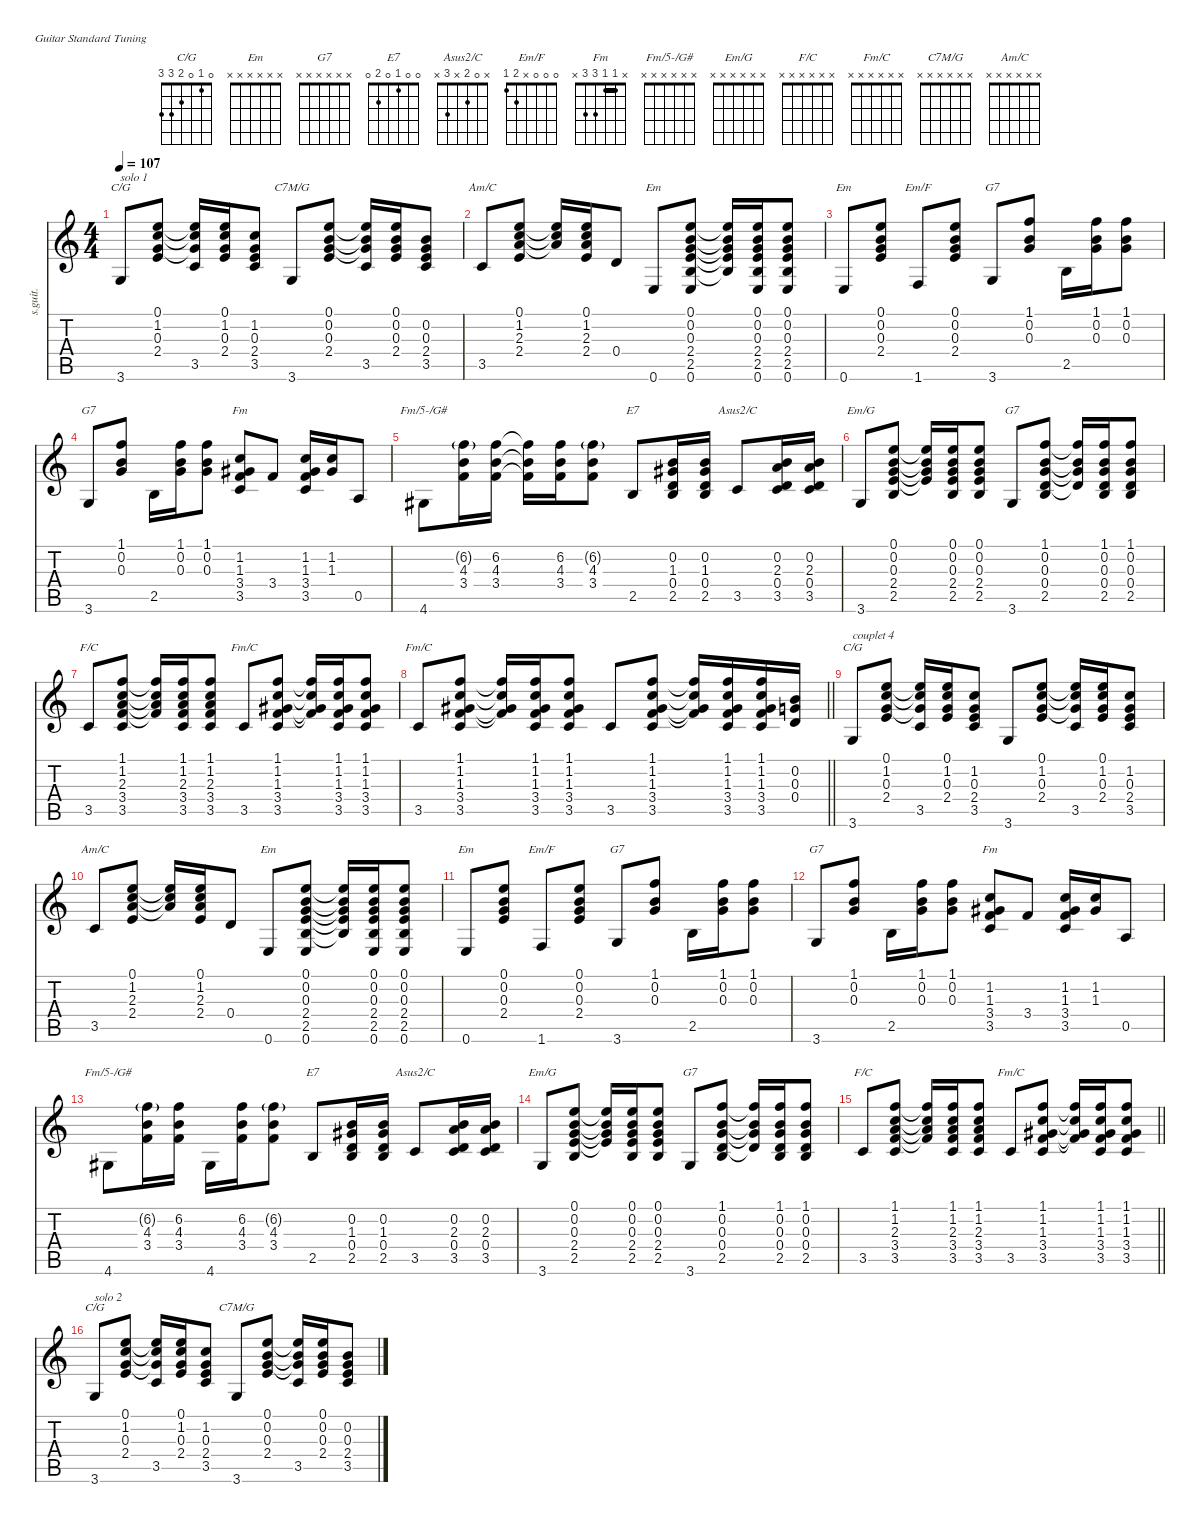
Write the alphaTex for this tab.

\defaultSystemsLayout 4
\hideDynamics
\bracketExtendMode nobrackets
\track ("guitare acoustique" "s.guit.") {instrument acousticguitarsteel}
\staff {score tabs}
\tuning (E4 B3 G3 D3 A2 E2)
\chord ("C/G" 0 1 0 2 3 3)
\chord ("Em" 0 0 0 2 2 0)
\chord ("G7" 1 0 0 0 2 3)
\chord ("E7" 0 0 1 0 2 0)
\chord ("Asus2/C" x 0 2 x 3 x)
\chord ("Em/F" 0 0 0 x 2 1)
\chord ("Fm" x 1 1 3 3 x) {barre 1}
\chord ("Fm/5-/G#" x x x x x x)
\chord ("Em/G" x x x x x x)
\chord ("G7" x x x x x x)
\chord ("F/C" x x x x x x)
\chord ("Fm/C" x x x x x x)
\chord ("C7M/G" x x x x x x)
\chord ("Am/C" x x x x x x)
\chord ("Em" x x x x x x)
\ts (4 4)
\tempo 107
\clef g2
\ks c
3.6.8{ch "C/G" txt "solo 1" dy mf beam Up} (0.1 1.2 0.3 2.4).8{beam Up} (0.1{t} 1.2{t} 0.3{t} 3.5).16{beam Up} (0.1 1.2 0.3 2.4).16{beam Up} (1.2 0.3 2.4 3.5).8{beam Up} 3.6.8{ch "C7M/G" beam Up} (0.1 0.2 0.3 2.4).8{beam Up} (0.1{t} 0.2{t} 0.3{t} 3.5).16{beam Up} (0.1 0.2 0.3 2.4).16{beam Up} (0.2 0.3 2.4 3.5).8{beam Up} |
3.5.8{ch "Am/C" beam Up} (0.1 1.2 2.3 2.4).8{beam Up} (0.1{t} 1.2{t} 2.3{t}).16{beam Up} (0.1 1.2 2.3 2.4).16{beam Up} 0.4.8{beam Up} 0.6.8{ch "Em" beam Up} (0.1 0.2 0.3 2.4 2.5 0.6).8{beam Up} (0.1{t} 0.2{t} 0.3{t} 2.4{t} 2.5{t}).16{beam Up} (0.1 0.2 0.3 2.4 2.5 0.6).16{beam Up} (0.1 0.2 0.3 2.4 2.5 0.6).8{beam Up} |
0.6.8{ch "Em" beam Up} (0.1 0.2 0.3 2.4).8{beam Up} 1.6.8{ch "Em/F" beam Up} (0.1 0.2 0.3 2.4).8{beam Up} 3.6.8{ch "G7" beam Up} (1.1 0.2 0.3).8{beam Up} 2.5.16{beam Down} (1.1 0.2 0.3).16{beam Down} (1.1 0.2 0.3).8{beam Down} |
3.6.8{ch "G7" beam Up} (1.1 0.2 0.3).8{beam Up} 2.5.16{beam Down} (1.1 0.2 0.3).16{beam Down} (1.1 0.2 0.3).8{beam Down} (1.2 1.3{acc #} 3.4 3.5).8{ch "Fm" beam Up} 3.4.8{beam Up} (1.2 1.3{acc #} 3.4 3.5).16{beam Up} (1.2 1.3{acc #}).16{beam Up} 0.5.8{beam Up} |
4.6{acc #}.8{ch "Fm/5-/G#" beam Down} (6.2{g} 4.3 3.4).16{beam Down} (6.2 4.3 3.4).16{beam Down} (6.2{t} 4.3{t} 3.4{t}).16{beam Down} (6.2 4.3 3.4).16{beam Down} (6.2{g} 4.3 3.4).8{beam Down} 2.5.8{ch "E7" beam Up} (0.2 1.3{acc #} 0.4 2.5).16{beam Up} (0.2 1.3{acc #} 0.4 2.5).16{beam Up} 3.5.8{ch "Asus2/C" beam Up} (0.2 2.3 0.4 3.5).16{beam Up} (0.2 2.3 0.4 3.5).16{beam Up} |
3.6.8{ch "Em/G" beam Up} (0.1 0.2 0.3 2.4 2.5).8{beam Up} (0.1{t} 0.2{t} 0.3{t} 2.4{t}).16{beam Up} (0.1 0.2 0.3 2.4 2.5).16{beam Up} (0.1 0.2 0.3 2.4 2.5).8{beam Up} 3.6.8{ch "G7" beam Up} (1.1 0.2 0.3 0.4 2.5).8{beam Up} (1.1{t} 0.2{t} 0.3{t} 0.4{t}).16{beam Up} (1.1 0.2 0.3 0.4 2.5).16{beam Up} (1.1 0.2 0.3 0.4 2.5).8{beam Up} |
3.5.8{ch "F/C" beam Up} (1.1 1.2 2.3 3.4 3.5).8{beam Up} (1.1{t} 1.2{t} 2.3{t} 3.4{t}).16{beam Up} (1.1 1.2 2.3 3.4 3.5).16{beam Up} (1.1 1.2 2.3 3.4 3.5).8{beam Up} 3.5.8{ch "Fm/C" beam Up} (1.1 1.2 1.3{acc #} 3.4 3.5).8{beam Up} (1.1{t} 1.2{t} 1.3{t acc #} 3.4{t}).16{beam Up} (1.1 1.2 1.3{acc #} 3.4 3.5).16{beam Up} (1.1 1.2 1.3{acc #} 3.4 3.5).8{beam Up} |
\barLineRight lightlight
3.5.8{ch "Fm/C" beam Up} (1.1 1.2 1.3{acc #} 3.4 3.5).8{beam Up} (1.1{t} 1.2{t} 1.3{t acc #} 3.4{t}).16{beam Up} (1.1 1.2 1.3{acc #} 3.4 3.5).16{beam Up} (1.1 1.2 1.3{acc #} 3.4 3.5).8{beam Up} 3.5.8{beam Up} (1.1 1.2 1.3{acc #} 3.4 3.5).8{beam Up} (1.1{t} 1.2{t} 1.3{t acc #} 3.4{t}).16{beam Up} (1.1 1.2 1.3{acc #} 3.4 3.5).16{beam Up} (1.1 1.2 1.3{acc #} 3.4 3.5).16{beam Up} (0.2 0.3 0.4).16{beam Up} |
3.6.8{ch "C/G" txt "couplet 4" beam Up} (0.1 1.2 0.3 2.4).8{beam Up} (0.1{t} 1.2{t} 0.3{t} 3.5).16{beam Up} (0.1 1.2 0.3 2.4).16{beam Up} (1.2 0.3 2.4 3.5).8{beam Up} 3.6.8{beam Up} (0.1 1.2 0.3 2.4).8{beam Up} (0.1{t} 1.2{t} 0.3{t} 3.5).16{beam Up} (0.1 1.2 0.3 2.4).16{beam Up} (1.2 0.3 2.4 3.5).8{beam Up} |
3.5.8{ch "Am/C" beam Up} (0.1 1.2 2.3 2.4).8{beam Up} (0.1{t} 1.2{t} 2.3{t}).16{beam Up} (0.1 1.2 2.3 2.4).16{beam Up} 0.4.8{beam Up} 0.6.8{ch "Em" beam Up} (0.1 0.2 0.3 2.4 2.5 0.6).8{beam Up} (0.1{t} 0.2{t} 0.3{t} 2.4{t} 2.5{t}).16{beam Up} (0.1 0.2 0.3 2.4 2.5 0.6).16{beam Up} (0.1 0.2 0.3 2.4 2.5 0.6).8{beam Up} |
0.6.8{ch "Em" beam Up} (0.1 0.2 0.3 2.4).8{beam Up} 1.6.8{ch "Em/F" beam Up} (0.1 0.2 0.3 2.4).8{beam Up} 3.6.8{ch "G7" beam Up} (1.1 0.2 0.3).8{beam Up} 2.5.16{beam Down} (1.1 0.2 0.3).16{beam Down} (1.1 0.2 0.3).8{beam Down} |
3.6.8{ch "G7" beam Up} (1.1 0.2 0.3).8{beam Up} 2.5.16{beam Down} (1.1 0.2 0.3).16{beam Down} (1.1 0.2 0.3).8{beam Down} (1.2 1.3{acc #} 3.4 3.5).8{ch "Fm" beam Up} 3.4.8{beam Up} (1.2 1.3{acc #} 3.4 3.5).16{beam Up} (1.2 1.3{acc #}).16{beam Up} 0.5.8{beam Up} |
4.6{acc #}.8{ch "Fm/5-/G#" beam Down} (6.2{g} 4.3 3.4).16{beam Down} (6.2 4.3 3.4).16{beam Down} 4.6{acc #}.16{beam Down} (6.2 4.3 3.4).16{beam Down} (6.2{g} 4.3 3.4).8{beam Down} 2.5.8{ch "E7" beam Up} (0.2 1.3{acc #} 0.4 2.5).16{beam Up} (0.2 1.3{acc #} 0.4 2.5).16{beam Up} 3.5.8{ch "Asus2/C" beam Up} (0.2 2.3 0.4 3.5).16{beam Up} (0.2 2.3 0.4 3.5).16{beam Up} |
3.6.8{ch "Em/G" beam Up} (0.1 0.2 0.3 2.4 2.5).8{beam Up} (0.1{t} 0.2{t} 0.3{t} 2.4{t}).16{beam Up} (0.1 0.2 0.3 2.4 2.5).16{beam Up} (0.1 0.2 0.3 2.4 2.5).8{beam Up} 3.6.8{ch "G7" beam Up} (1.1 0.2 0.3 0.4 2.5).8{beam Up} (1.1{t} 0.2{t} 0.3{t} 0.4{t}).16{beam Up} (1.1 0.2 0.3 0.4 2.5).16{beam Up} (1.1 0.2 0.3 0.4 2.5).8{beam Up} |
\barLineRight lightlight
3.5.8{ch "F/C" beam Up} (1.1 1.2 2.3 3.4 3.5).8{beam Up} (1.1{t} 1.2{t} 2.3{t} 3.4{t}).16{beam Up} (1.1 1.2 2.3 3.4 3.5).16{beam Up} (1.1 1.2 2.3 3.4 3.5).8{beam Up} 3.5.8{ch "Fm/C" beam Up} (1.1 1.2 1.3{acc #} 3.4 3.5).8{beam Up} (1.1{t} 1.2{t} 1.3{t acc #} 3.4{t}).16{beam Up} (1.1 1.2 1.3{acc #} 3.4 3.5).16{beam Up} (1.1 1.2 1.3{acc #} 3.4 3.5).8{beam Up} |
3.6.8{ch "C/G" txt "solo 2" beam Up} (0.1 1.2 0.3 2.4).8{beam Up} (0.1{t} 1.2{t} 0.3{t} 3.5).16{beam Up} (0.1 1.2 0.3 2.4).16{beam Up} (1.2 0.3 2.4 3.5).8{beam Up} 3.6.8{ch "C7M/G" beam Up} (0.1 0.2 0.3 2.4).8{beam Up} (0.1{t} 0.2{t} 0.3{t} 3.5).16{beam Up} (0.1 0.2 0.3 2.4).16{beam Up} (0.2 0.3 2.4 3.5).8{beam Up}
